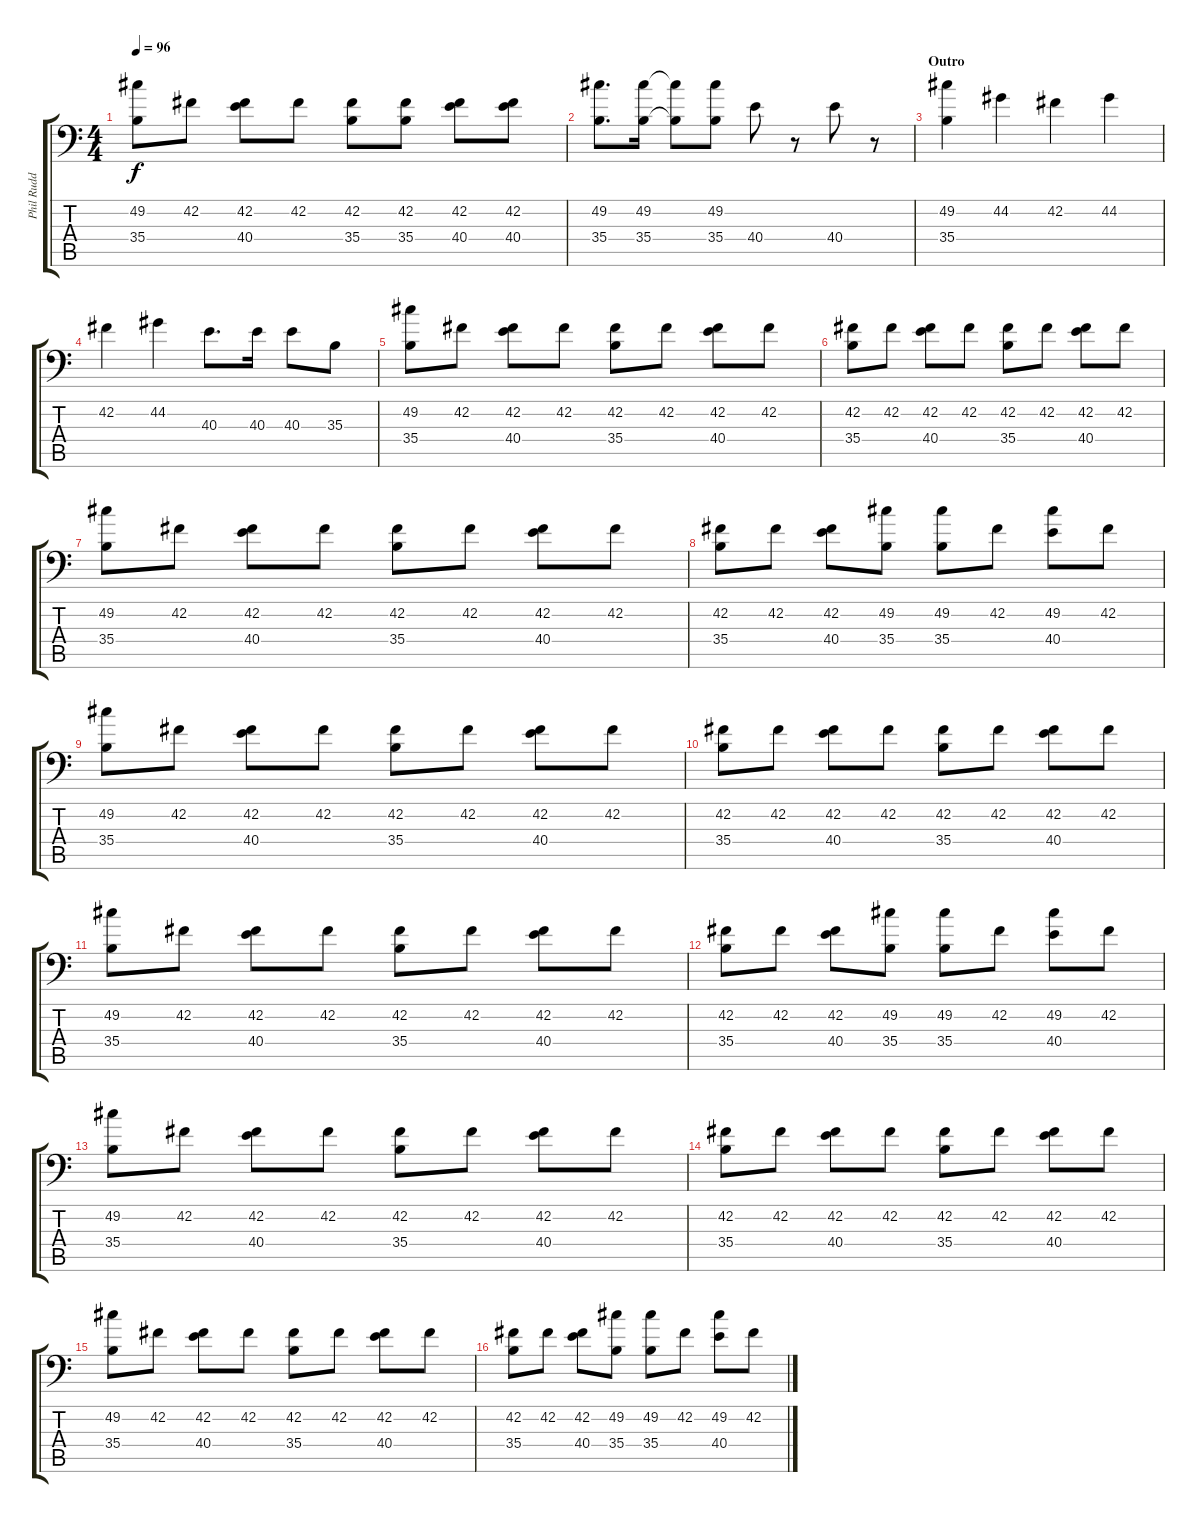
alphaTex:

\track ("Phil Rudd" "Phil Rudd") {instrument acousticgrandpiano}
\staff {score tabs}
\tuning (C-1 C-1 C-1 C-1 C-1 C-1) {hide}
\ts (4 4)
\tempo 96
\clef f4
\ks c
(49.2 35.4).8{dy f} 42.2.8 (42.2 40.4).8 42.2.8 (42.2 35.4).8 (42.2 35.4).8 (42.2 40.4).8 (42.2 40.4).8 |
(49.2 35.4).8{d} (49.2 35.4).16 (49.2{t} 35.4{t}).8 (49.2 35.4).8 40.4.8 r.8 40.4.8 r.8 |
\section ("" "Outro")
(49.2 35.4).4 44.2.4 42.2.4 44.2.4 |
42.2.4 44.2.4 40.3.8{d} 40.3.16 40.3.8 35.3.8 |
(49.2 35.4).8 42.2.8 (42.2 40.4).8 42.2.8 (42.2 35.4).8 42.2.8 (42.2 40.4).8 42.2.8 |
(42.2 35.4).8 42.2.8 (42.2 40.4).8 42.2.8 (42.2 35.4).8 42.2.8 (42.2 40.4).8 42.2.8 |
(49.2 35.4).8 42.2.8 (42.2 40.4).8 42.2.8 (42.2 35.4).8 42.2.8 (42.2 40.4).8 42.2.8 |
(42.2 35.4).8 42.2.8 (42.2 40.4).8 (49.2 35.4).8 (49.2 35.4).8 42.2.8 (49.2 40.4).8 42.2.8 |
(49.2 35.4).8 42.2.8 (42.2 40.4).8 42.2.8 (42.2 35.4).8 42.2.8 (42.2 40.4).8 42.2.8 |
(42.2 35.4).8 42.2.8 (42.2 40.4).8 42.2.8 (42.2 35.4).8 42.2.8 (42.2 40.4).8 42.2.8 |
(49.2 35.4).8 42.2.8 (42.2 40.4).8 42.2.8 (42.2 35.4).8 42.2.8 (42.2 40.4).8 42.2.8 |
(42.2 35.4).8 42.2.8 (42.2 40.4).8 (49.2 35.4).8 (49.2 35.4).8 42.2.8 (49.2 40.4).8 42.2.8 |
(49.2 35.4).8 42.2.8 (42.2 40.4).8 42.2.8 (42.2 35.4).8 42.2.8 (42.2 40.4).8 42.2.8 |
(42.2 35.4).8 42.2.8 (42.2 40.4).8 42.2.8 (42.2 35.4).8 42.2.8 (42.2 40.4).8 42.2.8 |
(49.2 35.4).8 42.2.8 (42.2 40.4).8 42.2.8 (42.2 35.4).8 42.2.8 (42.2 40.4).8 42.2.8 |
(42.2 35.4).8 42.2.8 (42.2 40.4).8 (49.2 35.4).8 (49.2 35.4).8 42.2.8 (49.2 40.4).8 42.2.8
